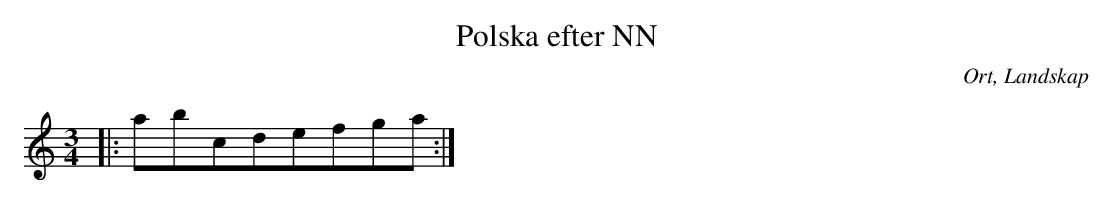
X:1
T:Polska efter NN
O:Ort, Landskap
M:3/4
L:1/8
K:C
|: abcdefga :|
